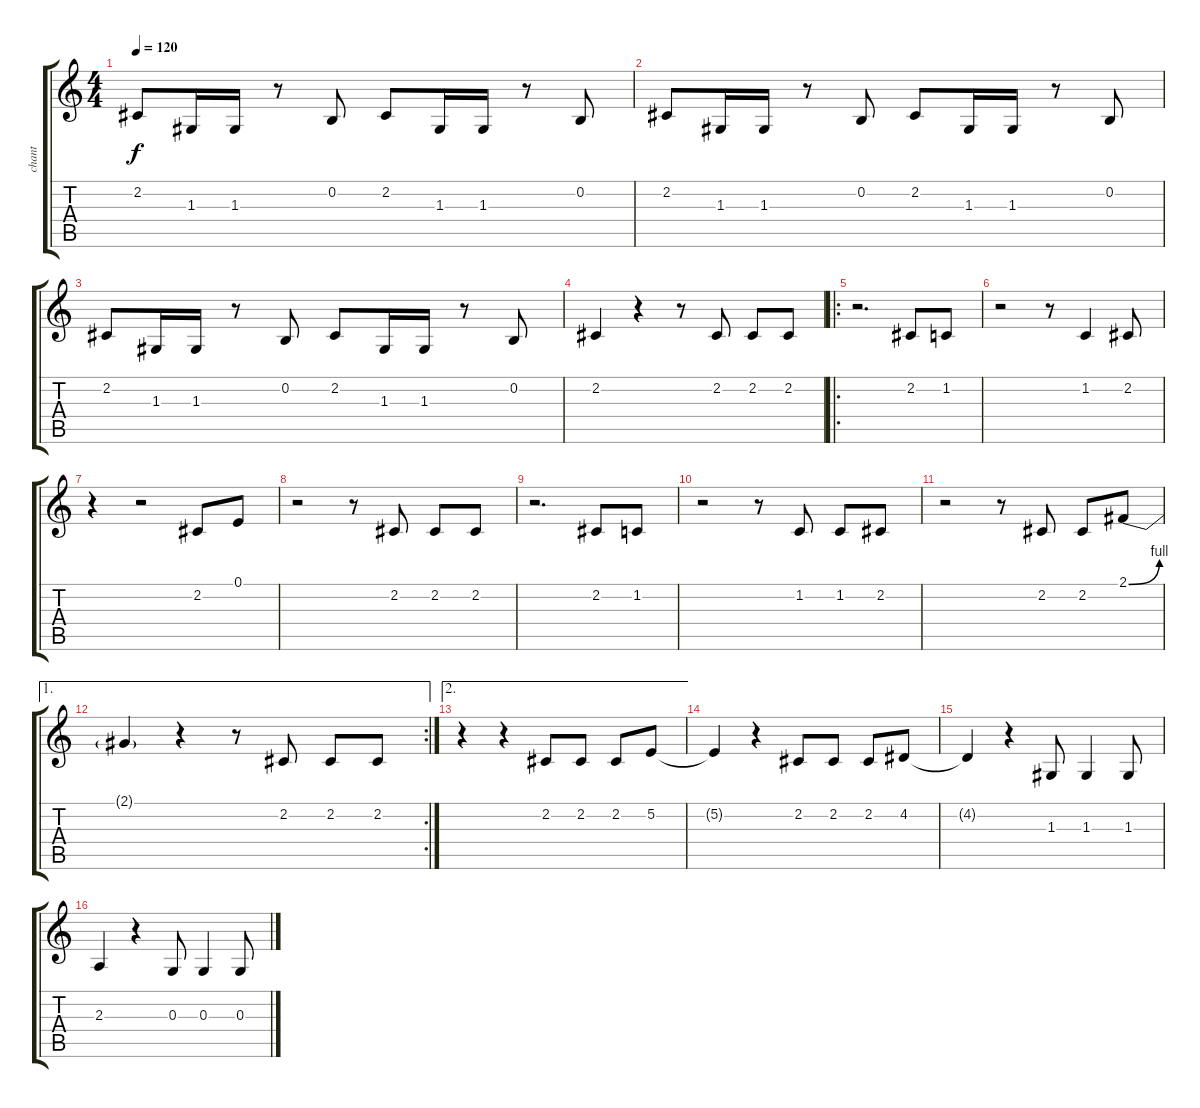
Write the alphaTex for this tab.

\track ("chant" "chant") {instrument sopranosax}
\staff {score tabs}
\tuning (E4 B3 G3 D3 A2 E2) {hide}
\ts (4 4)
\tempo 120
\clef g2
\ks c
2.2.8{dy f} 1.3.16 1.3.16 r.8 0.2.8 2.2.8 1.3.16 1.3.16 r.8 0.2.8 |
2.2.8 1.3.16 1.3.16 r.8 0.2.8 2.2.8 1.3.16 1.3.16 r.8 0.2.8 |
2.2.8 1.3.16 1.3.16 r.8 0.2.8 2.2.8 1.3.16 1.3.16 r.8 0.2.8 |
2.2.4 r.4 r.8 2.2.8 2.2.8 2.2.8 |
\ro
r.2{d} 2.2.8 1.2.8 |
r.2 r.8 1.2.4 2.2.8 |
r.4 r.2 2.2.8 0.1.8 |
r.2 r.8 2.2.8 2.2.8 2.2.8 |
r.2{d} 2.2.8 1.2.8 |
r.2 r.8 1.2.8 1.2.8 2.2.8 |
r.2 r.8 2.2.8 2.2.8 2.1{be (bend 0 0 60 4)}.8 |
\ae 1
\rc 2
2.1{t}.4 r.4 r.8 2.2.8 2.2.8 2.2.8 |
\ae 2
r.4 r.4 2.2.8 2.2.8 2.2.8 5.2.8 |
5.2{t}.4 r.4 2.2.8 2.2.8 2.2.8 4.2.8 |
4.2{t}.4 r.4 1.3.8 1.3.4 1.3.8 |
2.3.4 r.4 0.3.8 0.3.4 0.3.8
